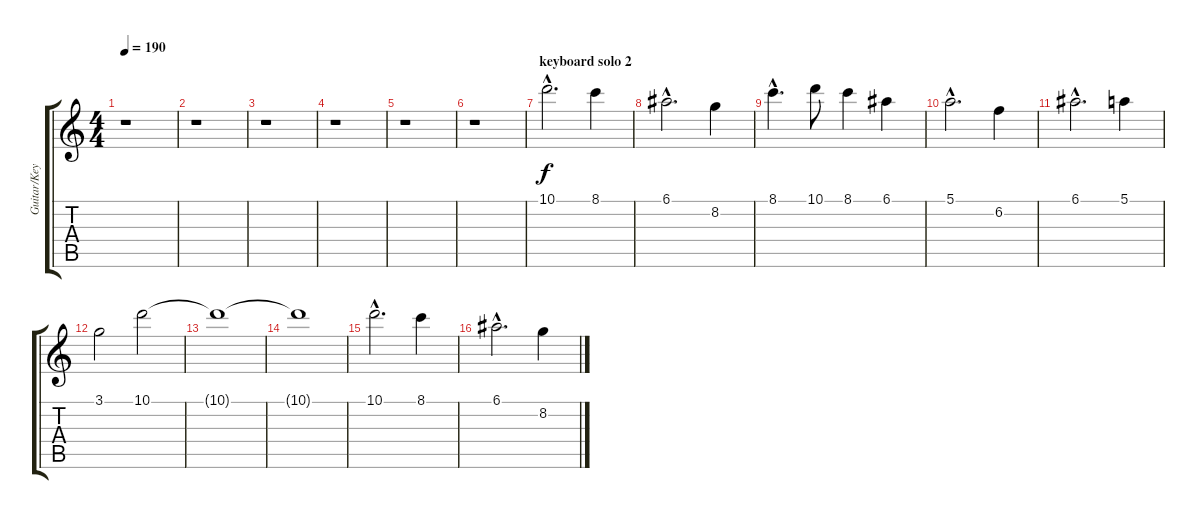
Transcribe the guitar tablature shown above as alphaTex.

\track ("Guitar/Keyboard (Blackmore/Lord)" "Guitar/Key") {instrument distortionguitar}
\staff {score tabs}
\tuning (E4 B3 G3 D3 A2 E2) {hide}
\ts (4 4)
\tempo 190
\clef g2
\ks c
r.1{dy f} |
r.1 |
r.1 |
r.1 |
r.1 |
r.1 |
\section ("" "keyboard solo 2")
10.1{hac}.2{d volume 14 instrument drawbarorgan} 8.1.4 |
6.1{hac}.2{d} 8.2.4 |
8.1{hac}.4{d} 10.1.8 8.1.4 6.1.4 |
5.1{hac}.2{d} 6.2.4 |
6.1{hac}.2{d} 5.1.4 |
3.1.2 10.1.2 |
10.1{t}.1 |
10.1{t}.1 |
10.1{hac}.2{d} 8.1.4 |
6.1{hac}.2{d} 8.2.4
